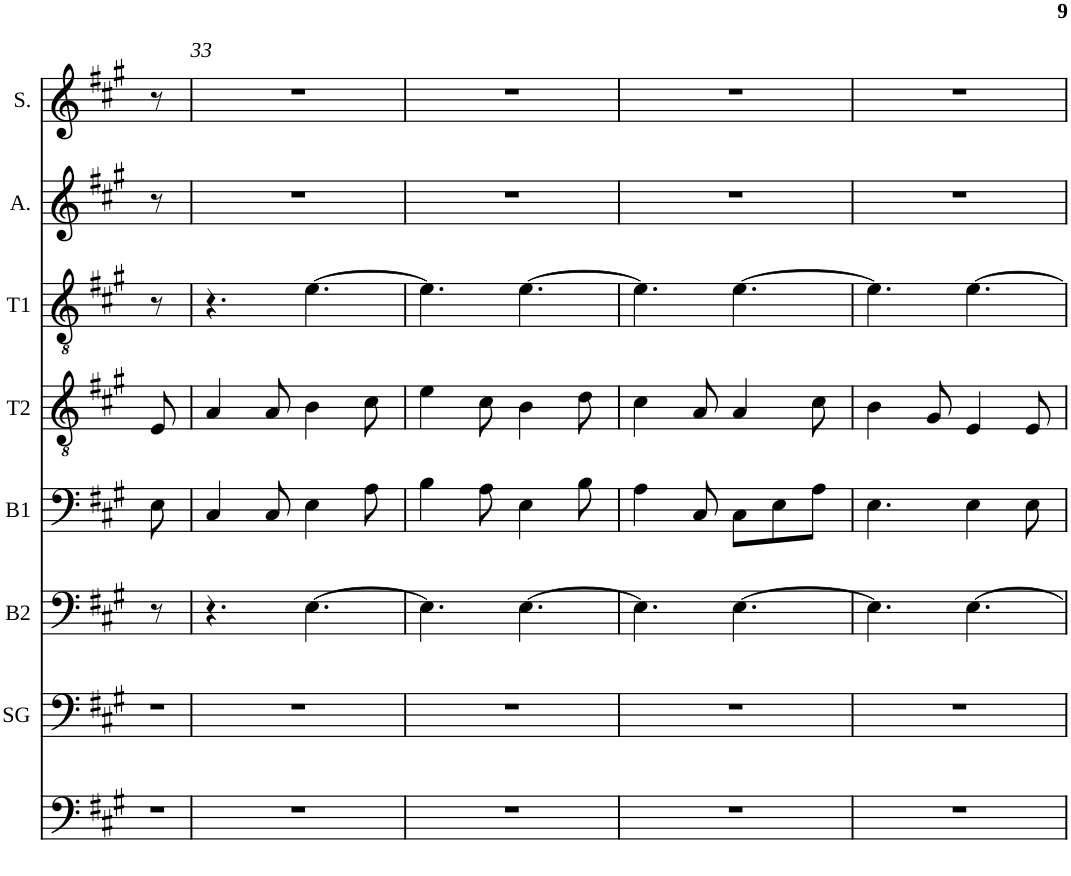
**kern	**kern	**kern	**kern	**kern	**kern	**kern	**kern
*part8	*part7	*part6	*part5	*part4	*part3	*part2	*part1
*staff8	*staff7	*staff6	*staff5	*staff4	*staff3	*staff2	*staff1
*I"Piano	*I"Some Guys	*I"Bass 2	*I"Bass 1	*I"Tenor 2	*I"Tenor 1	*I"Alto	*I"Soprano
*	*I'SG	*I'B2	*I'B1	*I'T2	*I'T1	*I'A.	*I'S.
!!LO:PB:g=z
*clefF4	*clefF4	*clefF4	*clefF4	*clefGv2	*clefGv2	*clefG2	*clefG2
*k[f#c#g#]	*k[f#c#g#]	*k[f#c#g#]	*k[f#c#g#]	*k[f#c#g#]	*k[f#c#g#]	*k[f#c#g#]	*k[f#c#g#]
*A:	*A:	*A:	*A:	*A:	*A:	*A:	*A:
*M6/8	*M6/8	*M6/8	*M6/8	*M6/8	*M6/8	*M6/8	*M6/8
=32X4	=32X4	=32X4	=32X4	=32X4	=32X4	=32X4	=32X4
2.r	2.r	8r	8E\	8E/	8r	8r	8r
.	.	2ryy	2ryy	2ryy	2ryy	2ryy	2ryy
.	.	8ryy	8ryy	8ryy	8ryy	8ryy	8ryy
=33	=33	=33	=33	=33	=33	=33	=33
2.r	2.r	4.r	4C#/	4A/	4.r	2.r	2.r
.	.	.	8C#/	8A/	.	.	.
.	.	[4.E\	4E\	4B\	[4.e\	.	.
.	.	.	8A\	8c#\	.	.	.
=34	=34	=34	=34	=34	=34	=34	=34
2.r	2.r	4.E\]	4B\	4e\	4.e\]	2.r	2.r
.	.	.	8A\	8c#\	.	.	.
.	.	[4.E\	4E\	4B\	[4.e\	.	.
.	.	.	8B\	8d\	.	.	.
=35	=35	=35	=35	=35	=35	=35	=35
2.r	2.r	4.E\]	4A\	4c#\	4.e\]	2.r	2.r
.	.	.	8C#/	8A/	.	.	.
.	.	[4.E\	8C#\L	4A/	[4.e\	.	.
.	.	.	8E\	.	.	.	.
.	.	.	8A\J	8c#\	.	.	.
=36	=36	=36	=36	=36	=36	=36	=36
2.r	2.r	4.E\]	4.E\	4B\	4.e\]	2.r	2.r
.	.	.	.	8G#/	.	.	.
.	.	[4.E\	4E\	4E/	[4.e\	.	.
.	.	.	8E\	8E/	.	.	.
=	=	=	=	=	=	=	=
*-	*-	*-	*-	*-	*-	*-	*-
